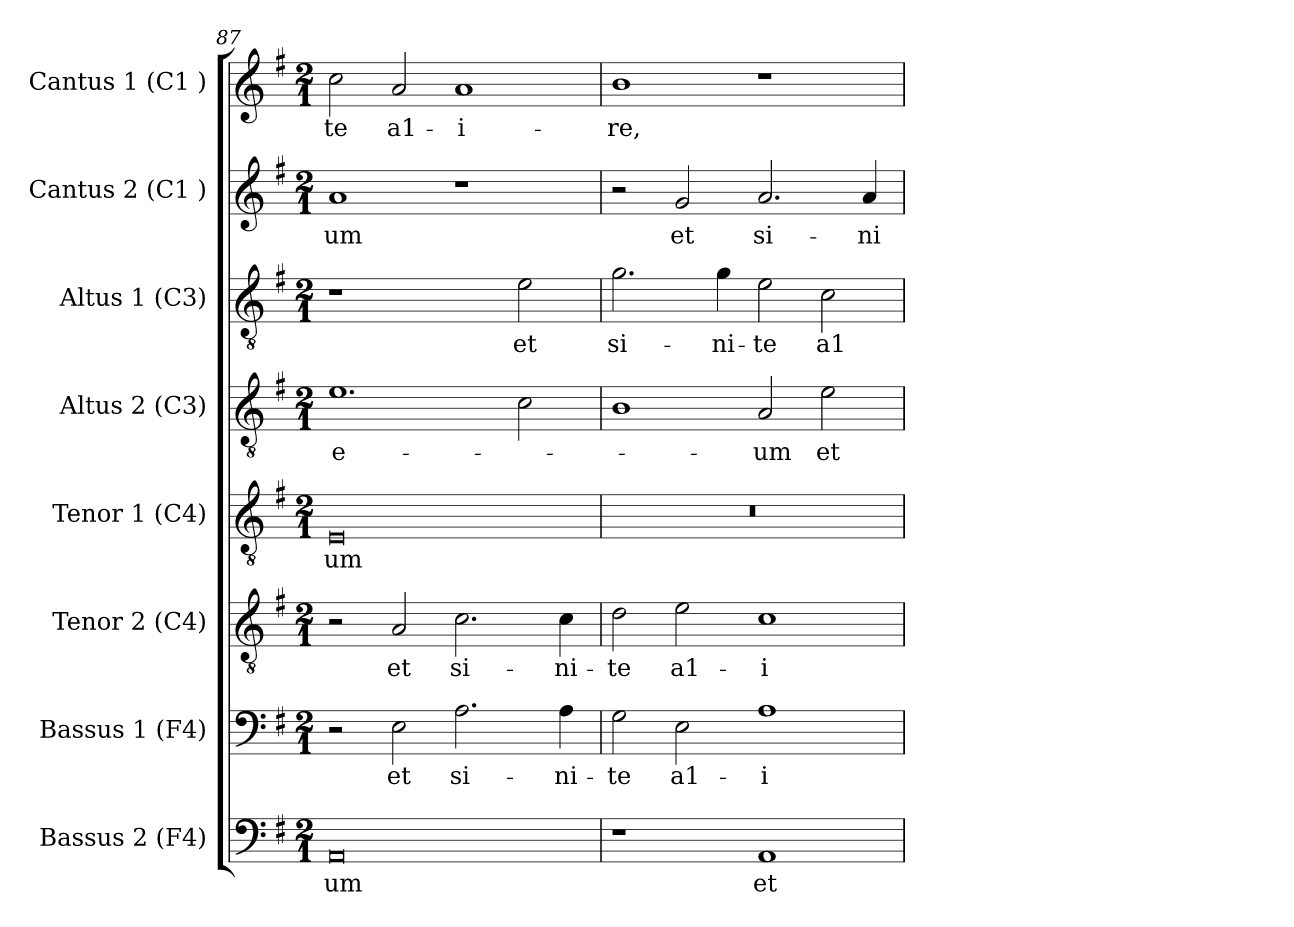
**kern	**text	**kern	**text	**kern	**text	**kern	**text	**kern	**text	**kern	**text	**kern	**text	**kern	**text
*part8	*part8	*part7	*part7	*part6	*part6	*part5	*part5	*part4	*part4	*part3	*part3	*part2	*part2	*part1	*part1
*staff8	*staff8	*staff7	*staff7	*staff6	*staff6	*staff5	*staff5	*staff4	*staff4	*staff3	*staff3	*staff2	*staff2	*staff1	*staff1
*I"Bassus 2 (F4)	*	*I"Bassus 1 (F4)	*	*I"Tenor 2 (C4)	*	*I"Tenor 1 (C4)	*	*I"Altus 2 (C3)	*	*I"Altus 1 (C3)	*	*I"Cantus 2 (C1 )	*	*I"Cantus 1 (C1 )	*
*I'B2	*	*I'B1	*	*I'T2	*	*I'T1	*	*I'A2	*	*I'A1	*	*I'C2	*	*I'C1	*
*clefF4	*	*clefF4	*	*clefGv2	*	*clefGv2	*	*clefGv2	*	*clefGv2	*	*clefG2	*	*clefG2	*
*k[f#]	*	*k[f#]	*	*k[f#]	*	*k[f#]	*	*k[f#]	*	*k[f#]	*	*k[f#]	*	*k[f#]	*
*G:	*	*G:	*	*G:	*	*G:	*	*G:	*	*G:	*	*G:	*	*G:	*
*M2/1	*	*M2/1	*	*M2/1	*	*M2/1	*	*M2/1	*	*M2/1	*	*M2/1	*	*M2/1	*
=87	=87	=87	=87	=87	=87	=87	=87	=87	=87	=87	=87	=87	=87	=87	=87
!	!LO:LY:b:cj	!	!	!	!	!	!LO:LY:b:cj	!	!LO:LY:b:rj	!	!	!	!LO:LY:b:cj	!	!LO:LY:b:cj
0AA	-um	2r	.	2r	.	0E	-um	1.e	e-	1r	.	1a	-um	2cc\	-te
!	!	!	!LO:LY:b:cj	!	!LO:LY:b:cj	!	!	!	!	!	!	!	!	!	!LO:LY:b:cj
.	.	2E\	et	2A/	et	.	.	.	.	.	.	.	.	2a/	a1-
!	!	!	!LO:LY:b:cj	!	!LO:LY:b:cj	!	!	!	!	!	!	!	!	!	!LO:LY:b:rj
.	.	2.A\	si-	2.c\	si-	.	.	.	.	2ryy	.	1r	.	1a	-i-
!	!	!	!	!	!	!	!	!	!	!	!LO:LY:b:cj	!	!	!	!
.	.	.	.	.	.	.	.	2c\	.	2e\	et	.	.	.	.
!	!	!	!LO:LY:b:cj	!	!LO:LY:b:cj	!	!	!	!	!	!	!	!	!	!
.	.	4A\	-ni-	4c\	-ni-	.	.	.	.	.	.	.	.	.	.
=88	=88	=88	=88	=88	=88	=88	=88	=88	=88	=88	=88	=88	=88	=88	=88
!	!	!	!LO:LY:b:cj	!	!LO:LY:b:cj	!	!	!	!	!	!LO:LY:b:cj	!	!	!	!LO:LY:b:cj
1r	.	2G\	-te	2d\	-te	0r	.	1B	.	2.g\	si-	2r	.	1b	-re,
!	!	!	!LO:LY:b:cj	!	!LO:LY:b:cj	!	!	!	!	!	!	!	!LO:LY:b:cj	!	!
.	.	2E\	a1-	2e\	a1-	.	.	.	.	.	.	2g/	et	.	.
!	!	!	!	!	!	!	!	!	!	!	!LO:LY:b:cj	!	!	!	!
.	.	.	.	.	.	.	.	.	.	4g\	-ni-	.	.	.	.
!	!LO:LY:b:cj	!	!LO:LY:b:rj	!	!LO:LY:b:rj	!	!	!	!LO:LY:b:cj	!	!LO:LY:b:cj	!	!LO:LY:b:cj	!	!
1AA	et	1A	-i-	1c	-i-	.	.	2A/	-um	2e\	-te	2.a/	si-	1r	.
!	!	!	!	!	!	!	!	!	!LO:LY:b:cj	!	!LO:LY:b:cj	!	!	!	!
.	.	.	.	.	.	.	.	2e\	et	2c\	a1-	.	.	.	.
!	!	!	!	!	!	!	!	!	!	!	!	!	!LO:LY:b:cj	!	!
.	.	.	.	.	.	.	.	.	.	.	.	4a/	-ni-	.	.
=	=	=	=	=	=	=	=	=	=	=	=	=	=	=	=
*-	*-	*-	*-	*-	*-	*-	*-	*-	*-	*-	*-	*-	*-	*-	*-
